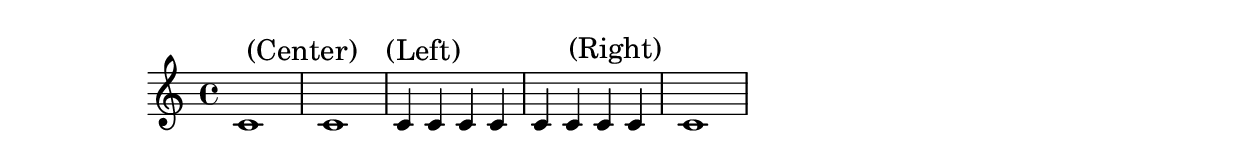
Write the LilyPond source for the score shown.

%% DO NOT EDIT this file manually; it is automatically
%% generated from LSR http://lsr.dsi.unimi.it
%% Make any changes in LSR itself, or in Documentation/snippets/new/ ,
%% and then run scripts/auxiliar/makelsr.py
%%
%% This file is in the public domain.
\version "2.17.27"

\header {
  lsrtags = "text"

  texidoc = "
By default the @code{\\mark} command centers objects over a bar line.
This behavior can be modified to align at right or left.

"
  doctitle = "Aligning objects created with the \\mark command"
} % begin verbatim


\relative c' {
  c1 \mark "(Center)"
  c1
  \once \override Score.RehearsalMark.self-alignment-X = #LEFT
  \mark "(Left)"
  c4 c c c
  c4 c c c
  \once \override Score.RehearsalMark.self-alignment-X = #RIGHT
  \mark "(Right)"
  c1
}
